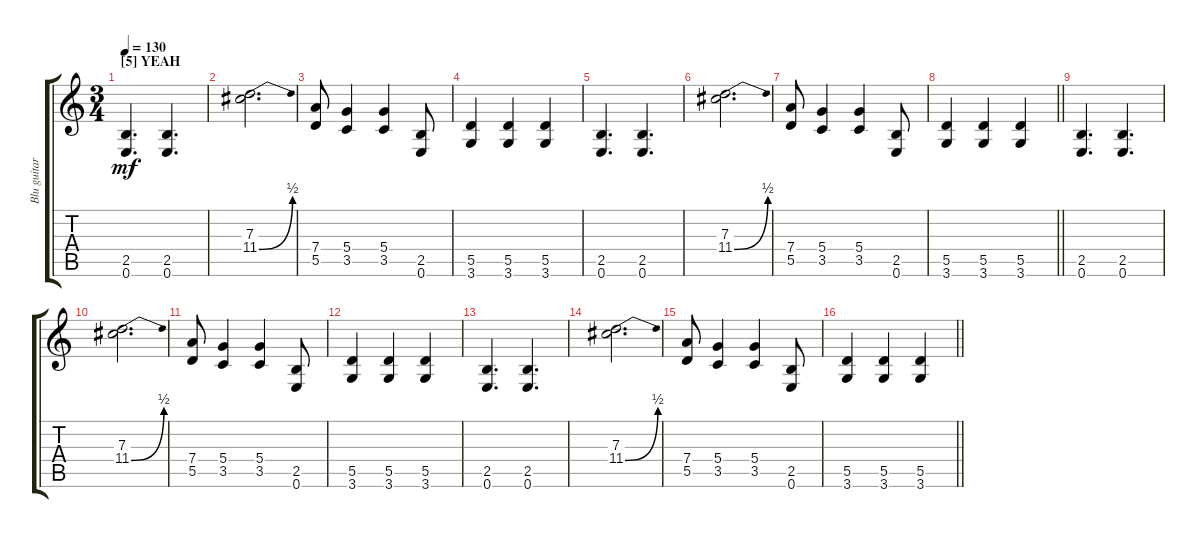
\track ("Blu guitar" "Blu guitar") {instrument overdrivenguitar}
\staff {score tabs}
\tuning (E4 B3 G3 D3 A2 E2) {hide}
\ts (3 4)
\section ("" "[5] YEAH")
\tempo 130
\clef g2
\ks c
(2.5 0.6).4{d dy mf} (2.5 0.6).4{d} |
(7.3 11.4{be (bend 0 0 60 2)}).2{d volume 15 balance 15} |
(7.4 5.5).8{volume 11 balance 8} (5.4 3.5).4 (5.4 3.5).4 (2.5 0.6).8 |
(5.5 3.6).4 (5.5 3.6).4 (5.5 3.6).4 |
(2.5 0.6).4{d} (2.5 0.6).4{d} |
(7.3 11.4{be (bend 0 0 60 2)}).2{d volume 16 balance 15} |
(7.4 5.5).8{volume 11 balance 8} (5.4 3.5).4 (5.4 3.5).4 (2.5 0.6).8 |
\barLineRight lightlight
(5.5 3.6).4 (5.5 3.6).4 (5.5 3.6).4 |
\section ("" "")
(2.5 0.6).4{d} (2.5 0.6).4{d} |
(7.3 11.4{be (bend 0 0 60 2)}).2{d volume 16 balance 15} |
(7.4 5.5).8{volume 11 balance 8} (5.4 3.5).4 (5.4 3.5).4 (2.5 0.6).8 |
(5.5 3.6).4 (5.5 3.6).4 (5.5 3.6).4 |
(2.5 0.6).4{d} (2.5 0.6).4{d} |
(7.3 11.4{be (bend 0 0 60 2)}).2{d volume 16 balance 15} |
(7.4 5.5).8{volume 11 balance 8} (5.4 3.5).4 (5.4 3.5).4 (2.5 0.6).8 |
\barLineRight lightlight
(5.5 3.6).4 (5.5 3.6).4 (5.5 3.6).4
